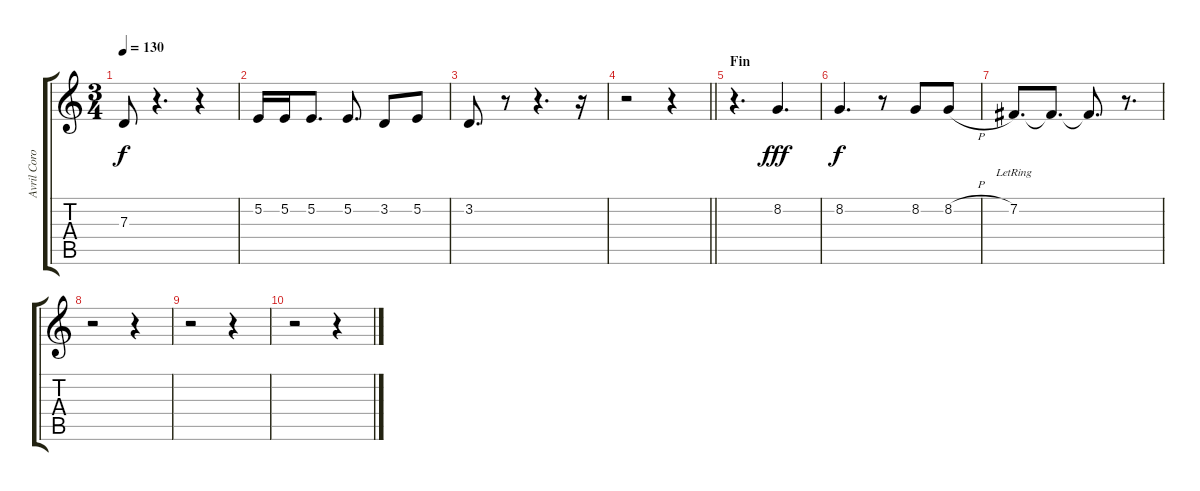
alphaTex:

\track ("Avril Coro" "Avril Coro") {instrument trumpet}
\staff {score tabs}
\tuning (E4 B3 G3 D3 A2 E2) {hide}
\ts (3 4)
\tempo 130
\clef g2
\ks c
7.3.8{dy f} r.4{d} r.4 |
5.2.16 5.2.16 5.2.8{d} 5.2.8{d} 3.2.8 5.2.8 |
3.2.8{d} r.8 r.4{d} r.16 |
\barLineRight lightlight
r.2 r.4 |
\section ("" "Fin")
r.4{d} 8.2.4{d dy fff} |
8.2.4{d dy f} r.8 8.2.8 8.2{h}.8 |
7.2{lr}.8{d} 7.2{t}.8{d} 7.2{t}.8{d} r.8{d} |
r.2 r.4 |
r.2 r.4 |
r.2 r.4
